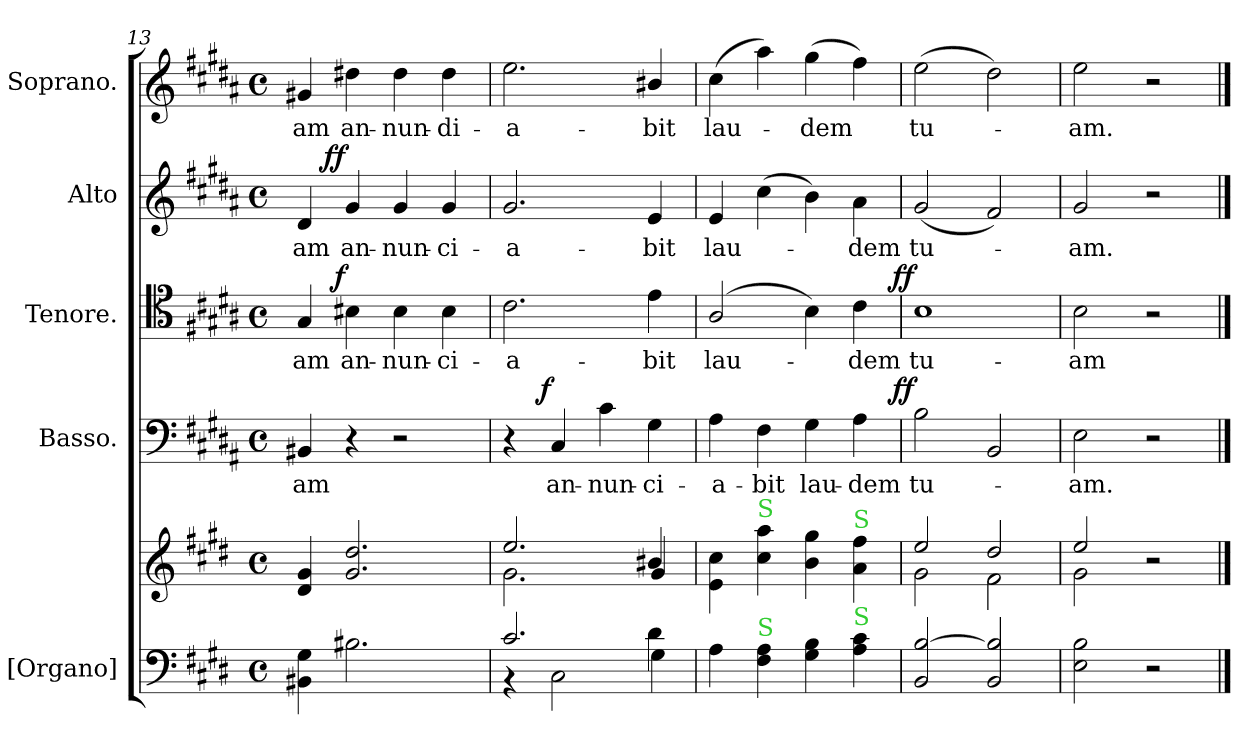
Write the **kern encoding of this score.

**kern	**kern	**kern	**text	**dynam	**kern	**text	**dynam	**kern	**text	**dynam	**kern	**text
*part5	*part5	*part4	*part4	*part4	*part3	*part3	*part3	*part2	*part2	*part2	*part1	*part1
*staff6	*staff5	*staff4	*staff4	*staff4	*staff3	*staff3	*staff3	*staff2	*staff2	*staff2	*staff1	*staff1
*I"[Organo]	*	*I"Basso.	*	*	*I"Tenore.	*	*	*I"Alto	*	*	*I"Soprano.	*
*I'[org]	*	*I'B	*	*	*I'T	*	*	*I'A	*	*	*I'S	*
*clefF4	*clefG2	*clefF4	*	*	*clefC4	*	*	*clefG2	*	*	*clefG2	*
*k[f#c#g#d#]	*k[f#c#g#d#]	*k[f#c#g#d#a#]	*	*	*k[f#c#g#d#a#]	*	*	*k[f#c#g#d#a#]	*	*	*k[f#c#g#d#a#]	*
*M4/4	*M4/4	*M4/4	*	*	*M4/4	*	*	*M4/4	*	*	*M4/4	*
*met(c)	*met(c)	*met(c)	*	*	*met(c)	*	*	*met(c)	*	*	*met(c)	*
=13	=13	=13	=13	=13	=13	=13	=13	=13	=13	=13	=13	=13
4BB#X\ 4G#\	4d#/ 4g#/	4BB#X/	-am	.	4G#/	-am	.	4d#/	-am	.	4g#X/	-am
!	!	!	!	!	!	!	!LO:DY:a:rj	!	!	!LO:DY:b:rj	!	!
2.B#X\	2.g#/ 2.dd#/	4r	.	.	4B#X\	an-	f	4g#/	an-	ff	4dd#X\	an-
.	.	2r	.	.	4B#\	-nun-	.	4g#/	-nun-	.	4dd#\	-nun-
.	.	.	.	.	4B#\	-ci-	.	4g#/	-ci-	.	4dd#\	-di-
=14	=14	=14	=14	=14	=14	=14	=14	=14	=14	=14	=14	=14
*^	*^	*	*	*	*	*	*	*	*	*	*	*
2.c#/	4r	2.ee/	2.g#\	4r	.	.	2.c#\	-a-	.	2.g#/	-a-	.	2.ee\	-a-
!	!	!	!	!	!	!LO:DY:a:rj	!	!	!	!	!	!	!	!
.	2C#\	.	.	4C#/	an-	f	.	.	.	.	.	.	.	.
.	.	.	.	4c#\	-nun-	.	.	.	.	.	.	.	.	.
4d#\	4G#\	4b#X/	4g#/	4G#\	-ci-	.	4e\	-bit	.	4e/	-bit	.	4b#X/	-bit
=15	=15	=15	=15	=15	=15	=15	=15	=15	=15	=15	=15	=15	=15	=15
!LO:TX:a:color=limegreen:t=S	!	!	!	!	!	!	!	!	!	!	!	!	!	!
*v	*v	*	*	*	*	*	*	*	*	*	*	*	*	*
*	*v	*v	*	*	*	*	*	*	*	*	*	*	*
4A\	4e\ 4cc#\	4A#\	-a-	.	(2A#/	lau-	.	4e/	lau-	.	(>4cc#\	lau-
!	!LO:TX:a:color=limegreen:t=S	!	!	!	!	!	!	!	!	!	!	!
!LO:TX:a:color=limegreen:t=S	!	!	!	!	!	!	!	!	!	!	!	!
4F#\ 4A\	4cc#\ 4aa\	4F#\	-bit	.	.	.	.	(>4cc#\	.	.	4aa#\)	.
4G#\ 4B\	4b\ 4gg#\	4G#\	lau-	.	4B\)	.	.	4b\)	.	.	(>4gg#\	-dem
!	!LO:TX:a:color=limegreen:t=S	!	!	!	!	!	!	!	!	!	!	!
!LO:TX:a:color=limegreen:t=S	!	!	!	!	!	!	!	!	!	!	!	!
4A\ 4c#\	4a\ 4ff#\	4A#\	-dem	.	4c#\	-dem	.	4a#\	-dem	.	4ff#\)	.
=16	=16	=16	=16	=16	=16	=16	=16	=16	=16	=16	=16	=16
*	*^	*	*	*	*	*	*	*	*	*	*	*
!	!	!	!	!	!LO:DY:a:rj	!	!	!LO:DY:a:rj	!	!	!	!	!
2BB/ [2B/	2ee/	2g#\	2B\	tu-	ff	1B	tu-	ff	(<2g#/	tu-	.	(2ee\	tu-
2BB/ 2B]/	2dd#/	2f#\	2BB/	.	.	.	.	.	2f#/)	.	.	2dd#\)	.
=17	=17	=17	=17	=17	=17	=17	=17	=17	=17	=17	=17	=17	=17
2E\ 2B\	2ee/	2g#\	2E\	-am.	.	2B\	-am	.	2g#/	-am.	.	2ee\	-am.
2r	2r	2ryy	2r	.	.	2r	.	.	2r	.	.	2r	.
*	*v	*v	*	*	*	*	*	*	*	*	*	*	*
==	==	==	==	==	==	==	==	==	==	==	==	==
*-	*-	*-	*-	*-	*-	*-	*-	*-	*-	*-	*-	*-
